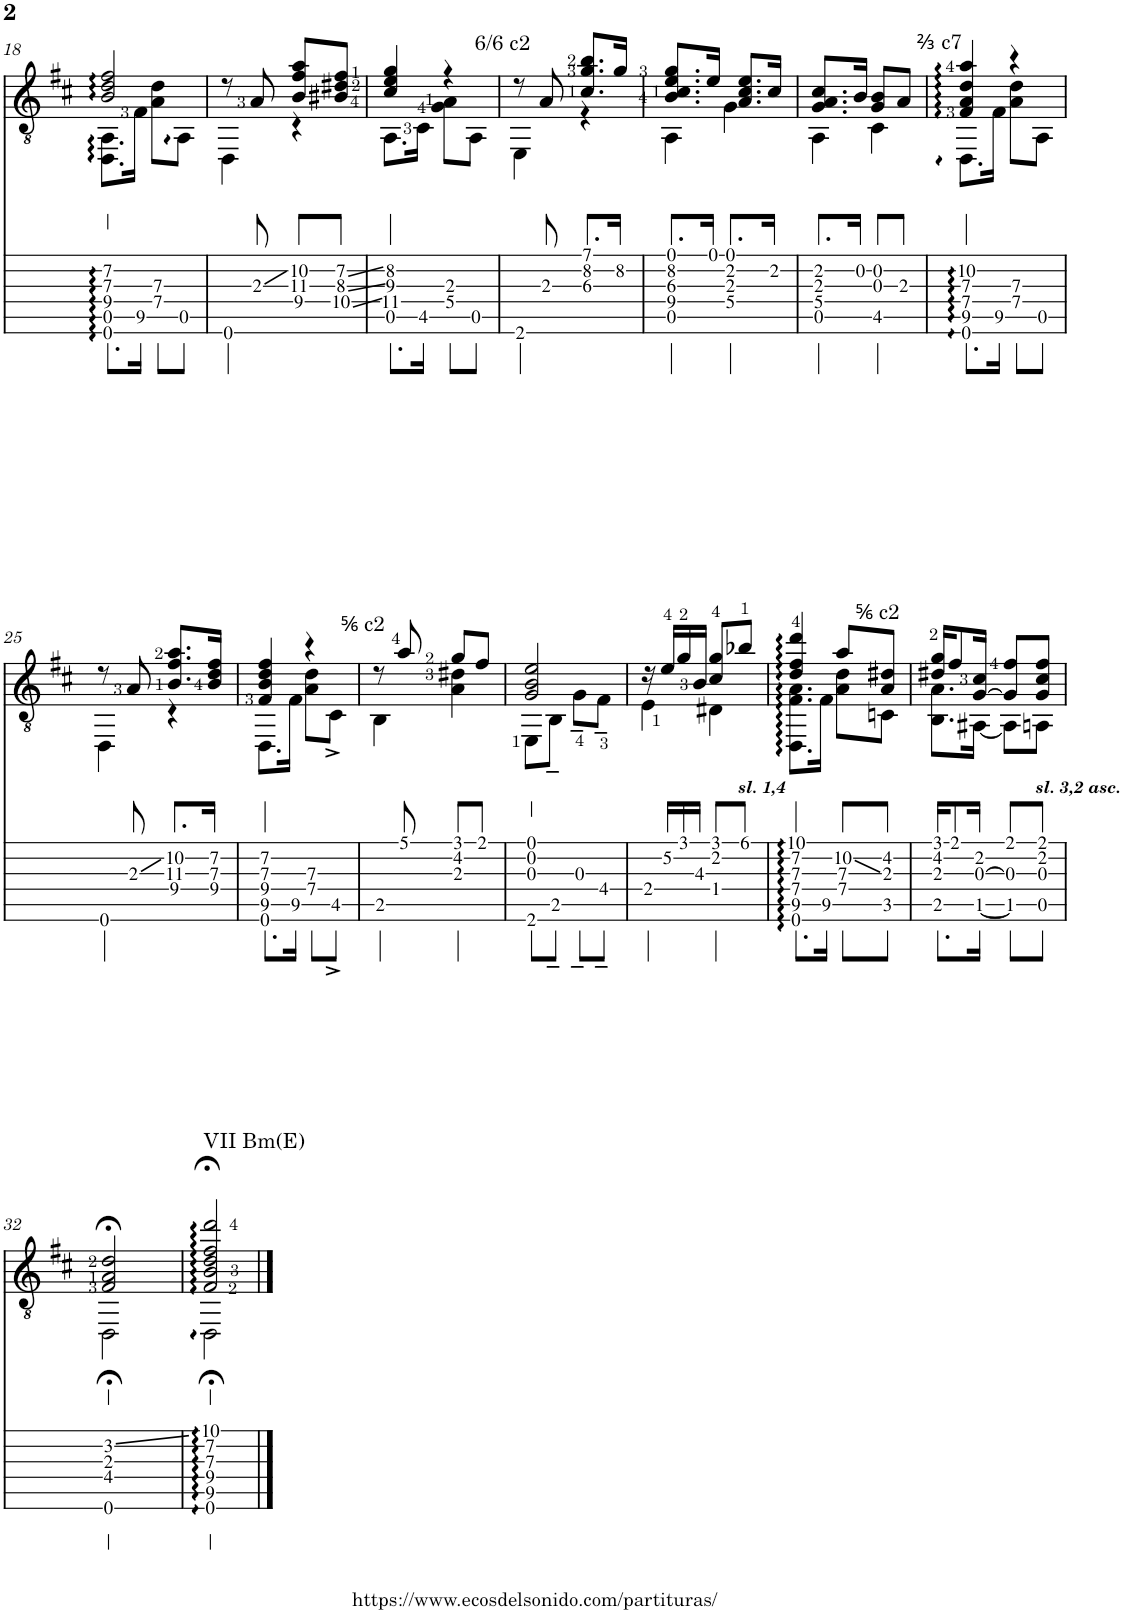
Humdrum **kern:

**kern	**kern
*part2	*part1
*staff2	*staff1
*I"Chitarra classica (Intavolatura)	*I"Classical Guitar
!!LO:PB:g=z
*	*clefGv2
*k[f#c#]	*k[f#c#]
*M2/4	*M2/4
=18	=18
*^	*^
2B/ 2d/ 2f#/	8.DD\ 8.AA\L	2B/ 2d/ 2f#/	8.DD\ 8.AA\L
.	16F#\Jk	.	16F#\Jk
.	8A\ 8d\L	.	8A\ 8d\L
.	8AA\J	.	8AA\J
=19	=19	=19	=19
8r	4DD\	8r	4DD\
8A/	.	8A/	.
8B/ 8f#/ 8a/L	4r	8B/ 8f#/ 8a/L	4r
8B#X/ 8d#X/ 8f#/J	.	8B#X/ 8d#X/ 8f#/J	.
=20	=20	=20	=20
4c#/ 4e/ 4g/	8.AA\L	4c#/ 4e/ 4g/	8.AA\L
.	16C#\Jk	.	16C#\Jk
4r	8G\ 8A\L	4r	8G\ 8A\L
.	8AA\J	.	8AA\J
=21	=21	=21	=21
!	!	!LO:TX:a:t=6/6&nbsp;c2	!
8r	4EE\	8r	4EE\
8A/	.	8A/	.
8.c#/ 8.g/ 8.b/L	4r	8.c#/ 8.g/ 8.b/L	4r
16g/Jk	.	16g/Jk	.
=22	=22	=22	=22
8.B/ 8.c#/ 8.g/ 8.e/L	4AA\	8.B/ 8.c#/ 8.e/ 8.g/L	4AA\
16e/Jk	.	16e/Jk	.
8.A/ 8.c#/ 8.e/L	4G\	8.A/ 8.c#/ 8.e/L	4G\
16c#/Jk	.	16c#/Jk	.
=23	=23	=23	=23
8.G/ 8.A/ 8.c#/L	4AA\	8.G/ 8.A/ 8.c#/L	4AA\
16B/Jk	.	16B/Jk	.
8G/ 8B/L	4C#\	8G/ 8B/L	4C#\
8A/J	.	8A/J	.
=24	=24	=24	=24
!	!	!LO:TX:a:t=⅔ c7	!
4F#/ 4A/ 4d/ 4a/	8.DD\L	4F#/ 4A/ 4d/ 4a/	8.DD\L
.	16F#\Jk	.	16F#\Jk
4r	8A\ 8d\L	4r	8A\ 8d\L
.	8AA\J	.	8AA\J
!!LO:LB:g=z	!!
=25	=25	=25	=25
8r	4DD\	8r	4DD\
8A/	.	8A/	.
8.B/ 8.f#/ 8.a/L	4r	8.B/ 8.f#/ 8.a/L	4r
16B/ 16d/ 16f#/Jk	.	16B/ 16d/ 16f#/Jk	.
=26	=26	=26	=26
4F#/ 4B/ 4d/ 4f#/	8.DD\L	4F#/ 4B/ 4d/ 4f#/	8.DD\L
.	16F#\Jk	.	16F#\Jk
4r	8A\ 8d\L	4r	8A\ 8d\L
.	8C#^\J	.	8C#^\J
=27	=27	=27	=27
!	!	!LO:TX:a:t=⅚ c2	!
8r	4BB\	8r	4BB\
8a/	.	8a/	.
8g/L	4A\ 4d#X\	8g/L	4A\ 4d#X\
8f#/J	.	8f#/J	.
=28	=28	=28	=28
2G/ 2B/ 2e/	8EE\L	2G/ 2B/ 2e/	8EE\L
.	8BB~\J	.	8BB~\J
.	8G~\L	.	8G~\L
.	8F#~\J	.	8F#~\J
=29	=29	=29	=29
16r	4E\	16r	4E\
16e/LL	.	16e/LL	.
16g/	.	16g/	.
16B/JJ	.	16B/JJ	.
8c#/ 8g/L	4D#X\	8c#/ 8g/L	4D#X\
!LO:TX:a:Bi:t=sl. 1,4	!	!	!
8b-X/J	.	8b-X/J	.
=30	=30	=30	=30
4d/ 4f#/ 4dd/	8.DD\ 8.F#\ 8.A\L	4d/ 4f#/ 4dd/	8.DD\ 8.F#\ 8.A\L
.	16F#\Jk	.	16F#\Jk
8a/L	8A\ 8d\L	8a/L	8A\ 8d\L
!	!	!LO:TX:a:t=⅚ c2	!
8A/ 8d#X/J	8Cn\J	8A/ 8d#X/J	8Cn\J
=31	=31	=31	=31
16d#X/ 16g/KL	8.BB\ 8.A\L	16d#X/ 16g/KL	8.BB\ 8.A\L
8f#/	.	8f#/	.
[16G/ 16c#/Jk	[16AA#X\Jk	[16G/ 16c#/Jk	[16AA#X\Jk
8G/] 8f#/L	8AA#\L]	8G/] 8f#/L	8AA#\L]
!LO:TX:a:Bi:t=sl. 3,2 asc.	!	!	!
8G/ 8c#/ 8f#/J	8AAn\J	8G/ 8c#/ 8f#/J	8AAn\J
!!LO:LB:g=z	!!
=32	=32	=32	=32
2F#/;< 2A/;< 2d/;<	2DD\	2F#/;< 2A/;< 2d/;<	2DD\
=33	=33	=33	=33
!	!	!LO:TX:a:t=VII Bm(E)	!
2F#/;< 2B/;< 2d/;< 2f#/;< 2dd/;<	2DD\	2F#/;< 2B/;< 2d/;< 2f#/;< 2dd/;<	2DD\
*v	*v	*	*
*	*v	*v
==	==
*-	*-
